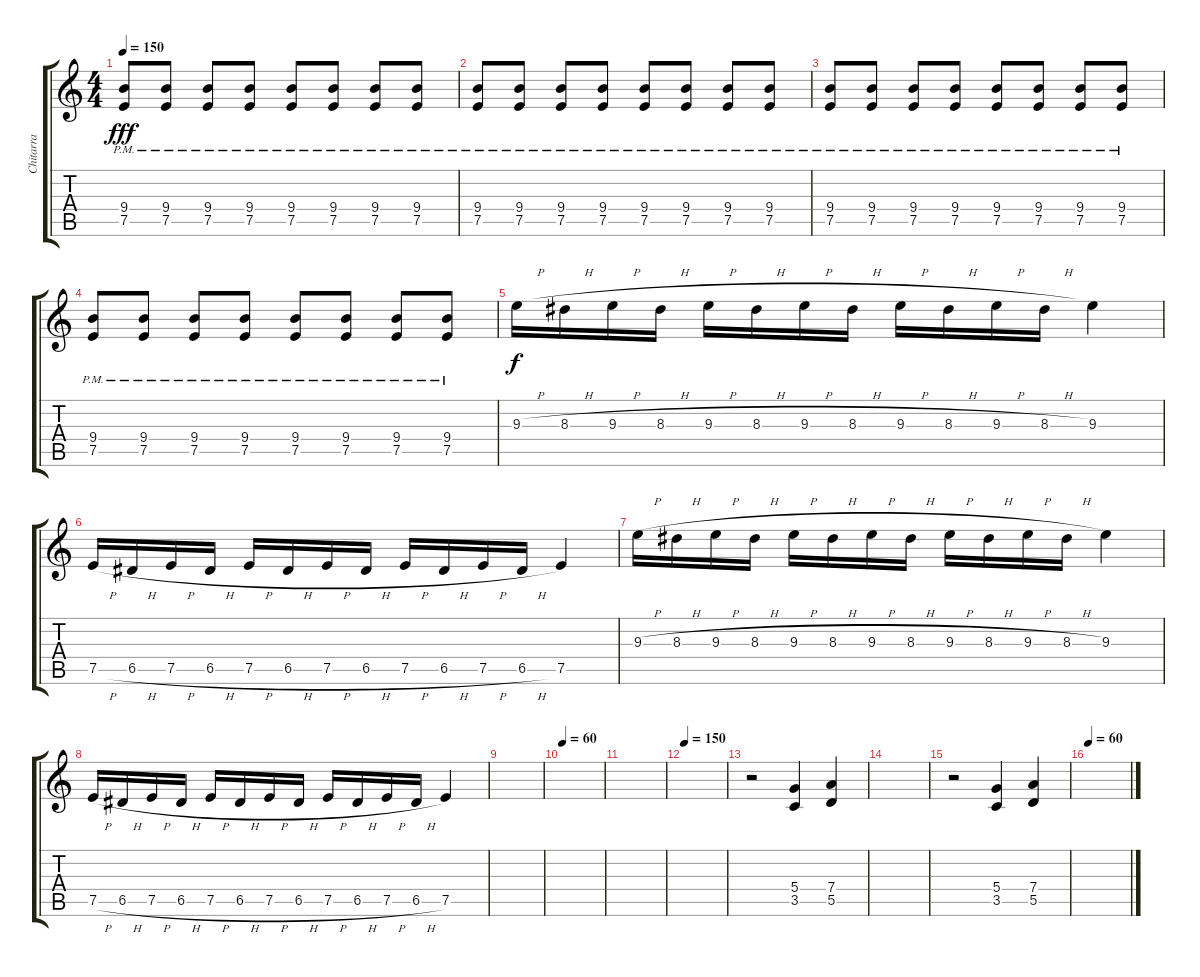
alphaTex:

\track ("Chitarra" "Chitarra") {instrument overdrivenguitar}
\staff {score tabs}
\tuning (E4 B3 G3 D3 A2 E2) {hide}
\ts (4 4)
\tempo 150
\clef g2
\ks c
(9.4{pm} 7.5{pm}).8{dy fff} (9.4{pm} 7.5{pm}).8 (9.4{pm} 7.5{pm}).8 (9.4{pm} 7.5{pm}).8 (9.4{pm} 7.5{pm}).8 (9.4{pm} 7.5{pm}).8 (9.4{pm} 7.5{pm}).8 (9.4{pm} 7.5{pm}).8 |
(9.4{pm} 7.5{pm}).8 (9.4{pm} 7.5{pm}).8 (9.4{pm} 7.5{pm}).8 (9.4{pm} 7.5{pm}).8 (9.4{pm} 7.5{pm}).8 (9.4{pm} 7.5{pm}).8 (9.4{pm} 7.5{pm}).8 (9.4{pm} 7.5{pm}).8 |
(9.4{pm} 7.5{pm}).8 (9.4{pm} 7.5{pm}).8 (9.4{pm} 7.5{pm}).8 (9.4{pm} 7.5{pm}).8 (9.4{pm} 7.5{pm}).8 (9.4{pm} 7.5{pm}).8 (9.4{pm} 7.5{pm}).8 (9.4{pm} 7.5{pm}).8 |
(9.4{pm} 7.5{pm}).8 (9.4{pm} 7.5{pm}).8 (9.4{pm} 7.5{pm}).8 (9.4{pm} 7.5{pm}).8 (9.4{pm} 7.5{pm}).8 (9.4{pm} 7.5{pm}).8 (9.4{pm} 7.5{pm}).8 (9.4{pm} 7.5{pm}).8 |
9.3{h}.16{dy f} 8.3{h}.16 9.3{h}.16 8.3{h}.16 9.3{h}.16 8.3{h}.16 9.3{h}.16 8.3{h}.16 9.3{h}.16 8.3{h}.16 9.3{h}.16 8.3{h}.16 9.3.4 |
7.5{h}.16 6.5{h}.16 7.5{h}.16 6.5{h}.16 7.5{h}.16 6.5{h}.16 7.5{h}.16 6.5{h}.16 7.5{h}.16 6.5{h}.16 7.5{h}.16 6.5{h}.16 7.5.4 |
9.3{h}.16 8.3{h}.16 9.3{h}.16 8.3{h}.16 9.3{h}.16 8.3{h}.16 9.3{h}.16 8.3{h}.16 9.3{h}.16 8.3{h}.16 9.3{h}.16 8.3{h}.16 9.3.4 |
7.5{h}.16 6.5{h}.16 7.5{h}.16 6.5{h}.16 7.5{h}.16 6.5{h}.16 7.5{h}.16 6.5{h}.16 7.5{h}.16 6.5{h}.16 7.5{h}.16 6.5{h}.16 7.5.4 |
|
\tempo 60
|
|
\tempo 150
|
r.2 (5.4 3.5).4 (7.4 5.5).4 |
|
r.2 (5.4 3.5).4 (7.4 5.5).4 |
\tempo 60
